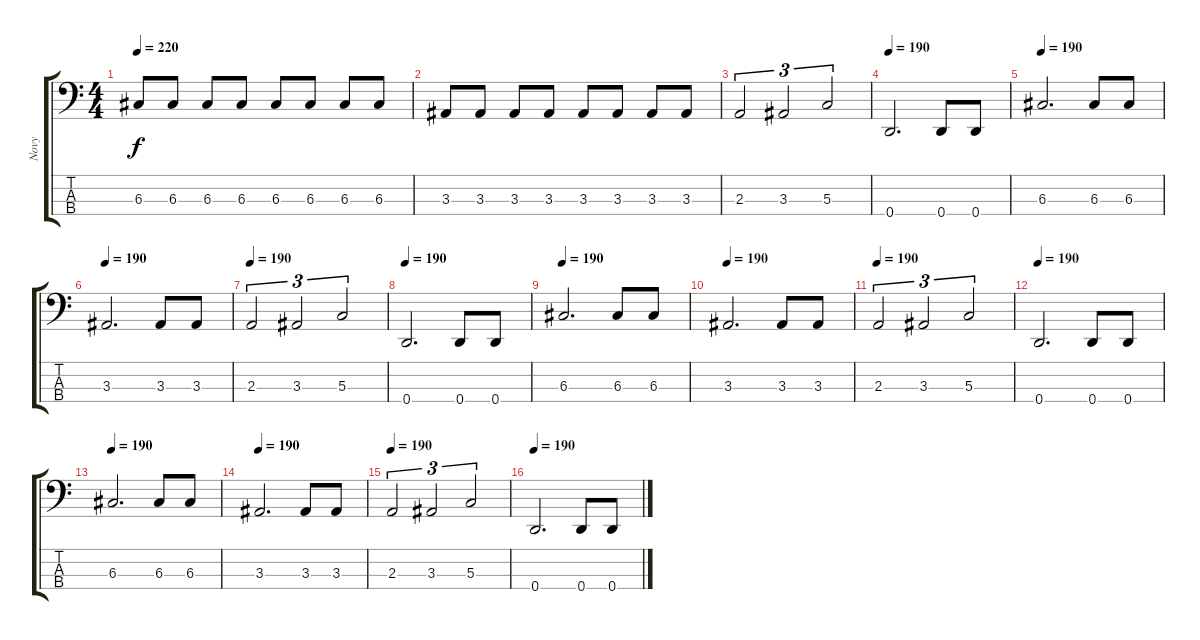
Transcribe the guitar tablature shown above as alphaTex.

\track ("Novy" "Novy") {instrument electricbasspick}
\staff {score tabs}
\tuning (F2 C2 G1 D1) {hide}
\ts (4 4)
\tempo 220
\clef f4
\ks c
6.3.8{dy f} 6.3.8 6.3.8 6.3.8 6.3.8 6.3.8 6.3.8 6.3.8 |
3.3.8 3.3.8 3.3.8 3.3.8 3.3.8 3.3.8 3.3.8 3.3.8 |
2.3.2{tu (3 2)} 3.3.2{tu (3 2)} 5.3.2{tu (3 2)} |
\tempo 190
0.4.2{d} 0.4.8 0.4.8 |
\tempo 190
6.3.2{d} 6.3.8 6.3.8 |
\tempo 190
3.3.2{d} 3.3.8 3.3.8 |
\tempo 190
2.3.2{tu (3 2)} 3.3.2{tu (3 2)} 5.3.2{tu (3 2)} |
\tempo 190
0.4.2{d} 0.4.8 0.4.8 |
\tempo 190
6.3.2{d} 6.3.8 6.3.8 |
\tempo 190
3.3.2{d} 3.3.8 3.3.8 |
\tempo 190
2.3.2{tu (3 2)} 3.3.2{tu (3 2)} 5.3.2{tu (3 2)} |
\tempo 190
0.4.2{d} 0.4.8 0.4.8 |
\tempo 190
6.3.2{d} 6.3.8 6.3.8 |
\tempo 190
3.3.2{d} 3.3.8 3.3.8 |
\tempo 190
2.3.2{tu (3 2)} 3.3.2{tu (3 2)} 5.3.2{tu (3 2)} |
\tempo 190
0.4.2{d} 0.4.8 0.4.8
